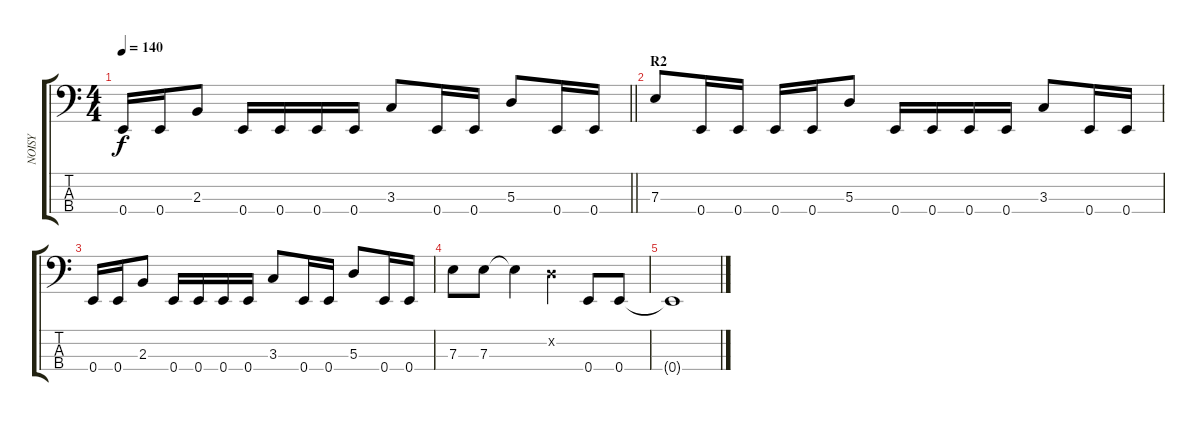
\track ("NOISY" "NOISY") {instrument electricbasspick}
\staff {score tabs}
\tuning (G2 D2 A1 E1) {hide}
\ts (4 4)
\tempo 140
\clef f4
\barLineRight lightlight
\ks c
0.4.16{dy f} 0.4.16 2.3.8 0.4.16 0.4.16 0.4.16 0.4.16 3.3.8 0.4.16 0.4.16 5.3.8 0.4.16 0.4.16 |
\section ("" "R2")
7.3.8 0.4.16 0.4.16 0.4.16 0.4.16 5.3.8 0.4.16 0.4.16 0.4.16 0.4.16 3.3.8 0.4.16 0.4.16 |
0.4.16 0.4.16 2.3.8 0.4.16 0.4.16 0.4.16 0.4.16 3.3.8 0.4.16 0.4.16 5.3.8 0.4.16 0.4.16 |
7.3.8 7.3.8 7.3{t}.4 0.2{x}.4 0.4.8 0.4.8 |
0.4{t}.1
